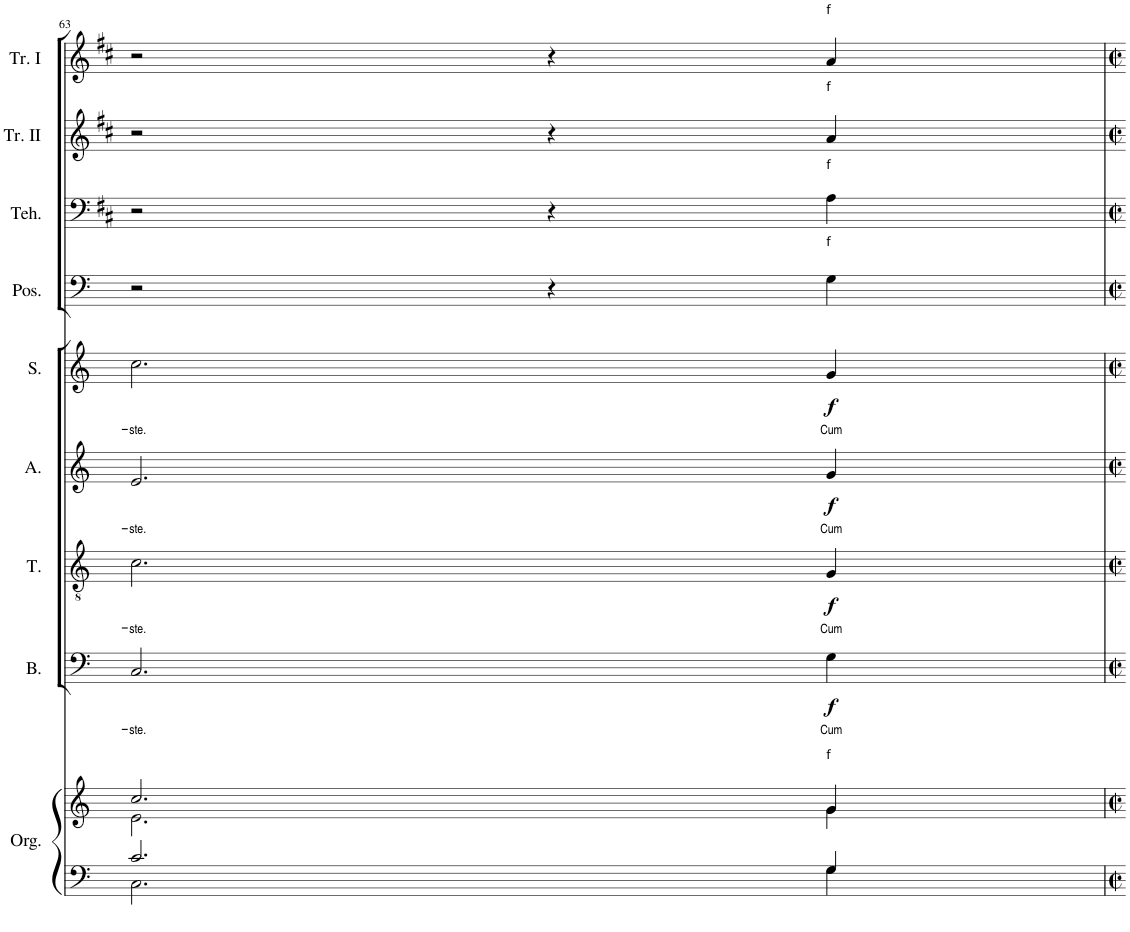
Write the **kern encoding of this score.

**kern	**kern	**kern	**text	**dynam	**kern	**text	**dynam	**kern	**text	**dynam	**kern	**text	**dynam	**kern	**kern	**kern	**kern
*part9	*part9	*part8	*part8	*part8	*part7	*part7	*part7	*part6	*part6	*part6	*part5	*part5	*part5	*part4	*part3	*part2	*part1
*staff10	*staff9	*staff8	*staff8	*staff8	*staff7	*staff7	*staff7	*staff6	*staff6	*staff6	*staff5	*staff5	*staff5	*staff4	*staff3	*staff2	*staff1
*I"Orgel	*	*I"Bass	*	*	*I"Tenor	*	*	*I"Alt	*	*	*I"Sopran	*	*	*I"Posaune	*I"Tenorhorn in B	*I"Trompete II in B	*I"Trompete I in B
*I'Org.	*	*I'B.	*	*	*I'T.	*	*	*I'A.	*	*	*I'S.	*	*	*I'Pos.	*I'Teh.	*I'Tr. II	*I'Tr. I
!!LO:PB:g=z
*clefF4	*clefG2	*clefF4	*	*	*clefGv2	*	*	*clefG2	*	*	*clefG2	*	*	*clefF4	*clefF4	*clefG2	*clefG2
*	*	*	*	*	*Trd7c12	*	*	*	*	*	*	*	*	*	*Trd1c2	*Trd1c2	*Trd1c2
*k[]	*k[]	*k[]	*	*	*k[]	*	*	*k[]	*	*	*k[]	*	*	*k[]	*k[f#c#]	*k[f#c#]	*k[f#c#]
*C:	*C:	*C:	*	*	*C:	*	*	*C:	*	*	*C:	*	*	*C:	*D:	*D:	*D:
*M4/4	*M4/4	*M4/4	*	*	*M4/4	*	*	*M4/4	*	*	*M4/4	*	*	*M4/4	*M4/4	*M4/4	*M4/4
*met(c)	*met(c)	*met(c)	*	*	*met(c)	*	*	*met(c)	*	*	*met(c)	*	*	*met(c)	*met(c)	*met(c)	*met(c)
=63	=63	=63	=63	=63	=63	=63	=63	=63	=63	=63	=63	=63	=63	=63	=63	=63	=63
*^	*^	*	*	*	*	*	*	*	*	*	*	*	*	*	*	*	*
!	!	!	!	!	!LO:LY:b	!	!	!LO:LY:b	!	!	!LO:LY:b	!	!	!LO:LY:b	!	!	!	!	!
2.c/	2.C\	2.cc/	2.e\	2.C/	-ste.	.	2.c\	-ste.	.	2.e/	-ste.	.	2.cc\	-ste.	.	2r	2r	2r	2r
.	.	.	.	.	.	.	.	.	.	.	.	.	.	.	.	4r	4r	4r	4r
!	!	!	!	!	!	!	!	!	!	!	!	!	!	!	!	!	!	!	!LO:TX:a:t=f
!	!	!	!	!	!	!	!	!	!	!	!	!	!	!	!	!	!	!LO:TX:a:t=f	!
!	!	!	!	!	!	!	!	!	!	!	!	!	!	!	!	!	!LO:TX:a:t=f	!	!
!	!	!	!	!	!	!	!	!	!	!	!	!	!	!	!	!LO:TX:a:t=f	!	!	!
!	!	!LO:TX:a:t=f	!	!	!	!	!	!	!	!	!	!	!	!	!	!	!	!	!
!	!	!	!	!	!LO:LY:b	!LO:DY:b	!	!LO:LY:b	!LO:DY:b	!	!LO:LY:b	!LO:DY:b	!	!LO:LY:b	!LO:DY:b	!	!	!	!
4G/	4G\	4g/	4g\	4G\	Cum	f	4G/	Cum	f	4g/	Cum	f	4g/	Cum	f	4G\	4A\	4a/	4a/
*v	*v	*	*	*	*	*	*	*	*	*	*	*	*	*	*	*	*	*	*
*	*v	*v	*	*	*	*	*	*	*	*	*	*	*	*	*	*	*	*
=	=	=	=	=	=	=	=	=	=	=	=	=	=	=	=	=	=
*-	*-	*-	*-	*-	*-	*-	*-	*-	*-	*-	*-	*-	*-	*-	*-	*-	*-
